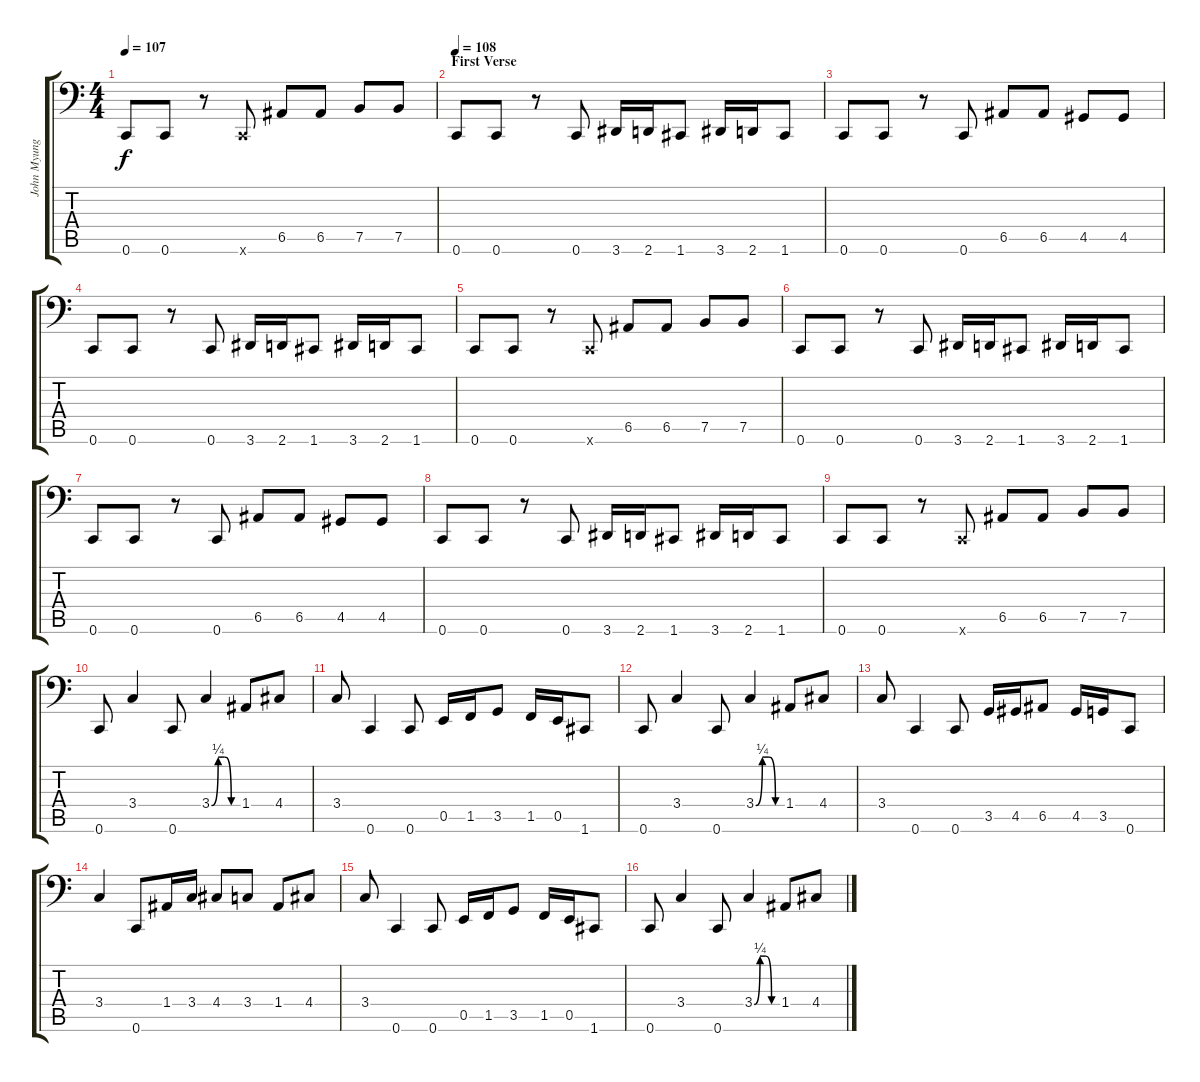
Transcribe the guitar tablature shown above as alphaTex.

\track ("John Myung" "John Myung") {instrument electricbassfinger}
\staff {score tabs}
\tuning (C3 G2 D2 A1 E1 C1) {hide}
\ts (4 4)
\tempo 107
\clef f4
\ks c
0.6.8{dy f} 0.6.8 r.8 0.6{x}.8 6.5.8 6.5.8 7.5.8 7.5.8 |
\section ("" "First Verse")
\tempo 108
0.6.8 0.6.8 r.8 0.6.8 3.6.16 2.6.16 1.6.8 3.6.16 2.6.16 1.6.8 |
0.6.8 0.6.8 r.8 0.6.8 6.5.8 6.5.8 4.5.8 4.5.8 |
0.6.8 0.6.8 r.8 0.6.8 3.6.16 2.6.16 1.6.8 3.6.16 2.6.16 1.6.8 |
0.6.8 0.6.8 r.8 0.6{x}.8 6.5.8 6.5.8 7.5.8 7.5.8 |
0.6.8 0.6.8 r.8 0.6.8 3.6.16 2.6.16 1.6.8 3.6.16 2.6.16 1.6.8 |
0.6.8 0.6.8 r.8 0.6.8 6.5.8 6.5.8 4.5.8 4.5.8 |
0.6.8 0.6.8 r.8 0.6.8 3.6.16 2.6.16 1.6.8 3.6.16 2.6.16 1.6.8 |
0.6.8 0.6.8 r.8 0.6{x}.8 6.5.8 6.5.8 7.5.8 7.5.8 |
0.6.8 3.4.4 0.6.8 3.4{be (custom 0 0 15 1 30 1 45 0 60 0)}.4 1.4.8 4.4.8 |
3.4.8 0.6.4 0.6.8 0.5.16 1.5.16 3.5.8 1.5.16 0.5.16 1.6.8 |
0.6.8 3.4.4 0.6.8 3.4{be (custom 0 0 15 1 30 1 45 0 60 0)}.4 1.4.8 4.4.8 |
3.4.8 0.6.4 0.6.8 3.5.16 4.5.16 6.5.8 4.5.16 3.5.16 0.6.8 |
3.4.4 0.6.8 1.4.16 3.4.16 4.4.8 3.4.8 1.4.8 4.4.8 |
3.4.8 0.6.4 0.6.8 0.5.16 1.5.16 3.5.8 1.5.16 0.5.16 1.6.8 |
0.6.8 3.4.4 0.6.8 3.4{be (custom 0 0 15 1 30 1 45 0 60 0)}.4 1.4.8 4.4.8
